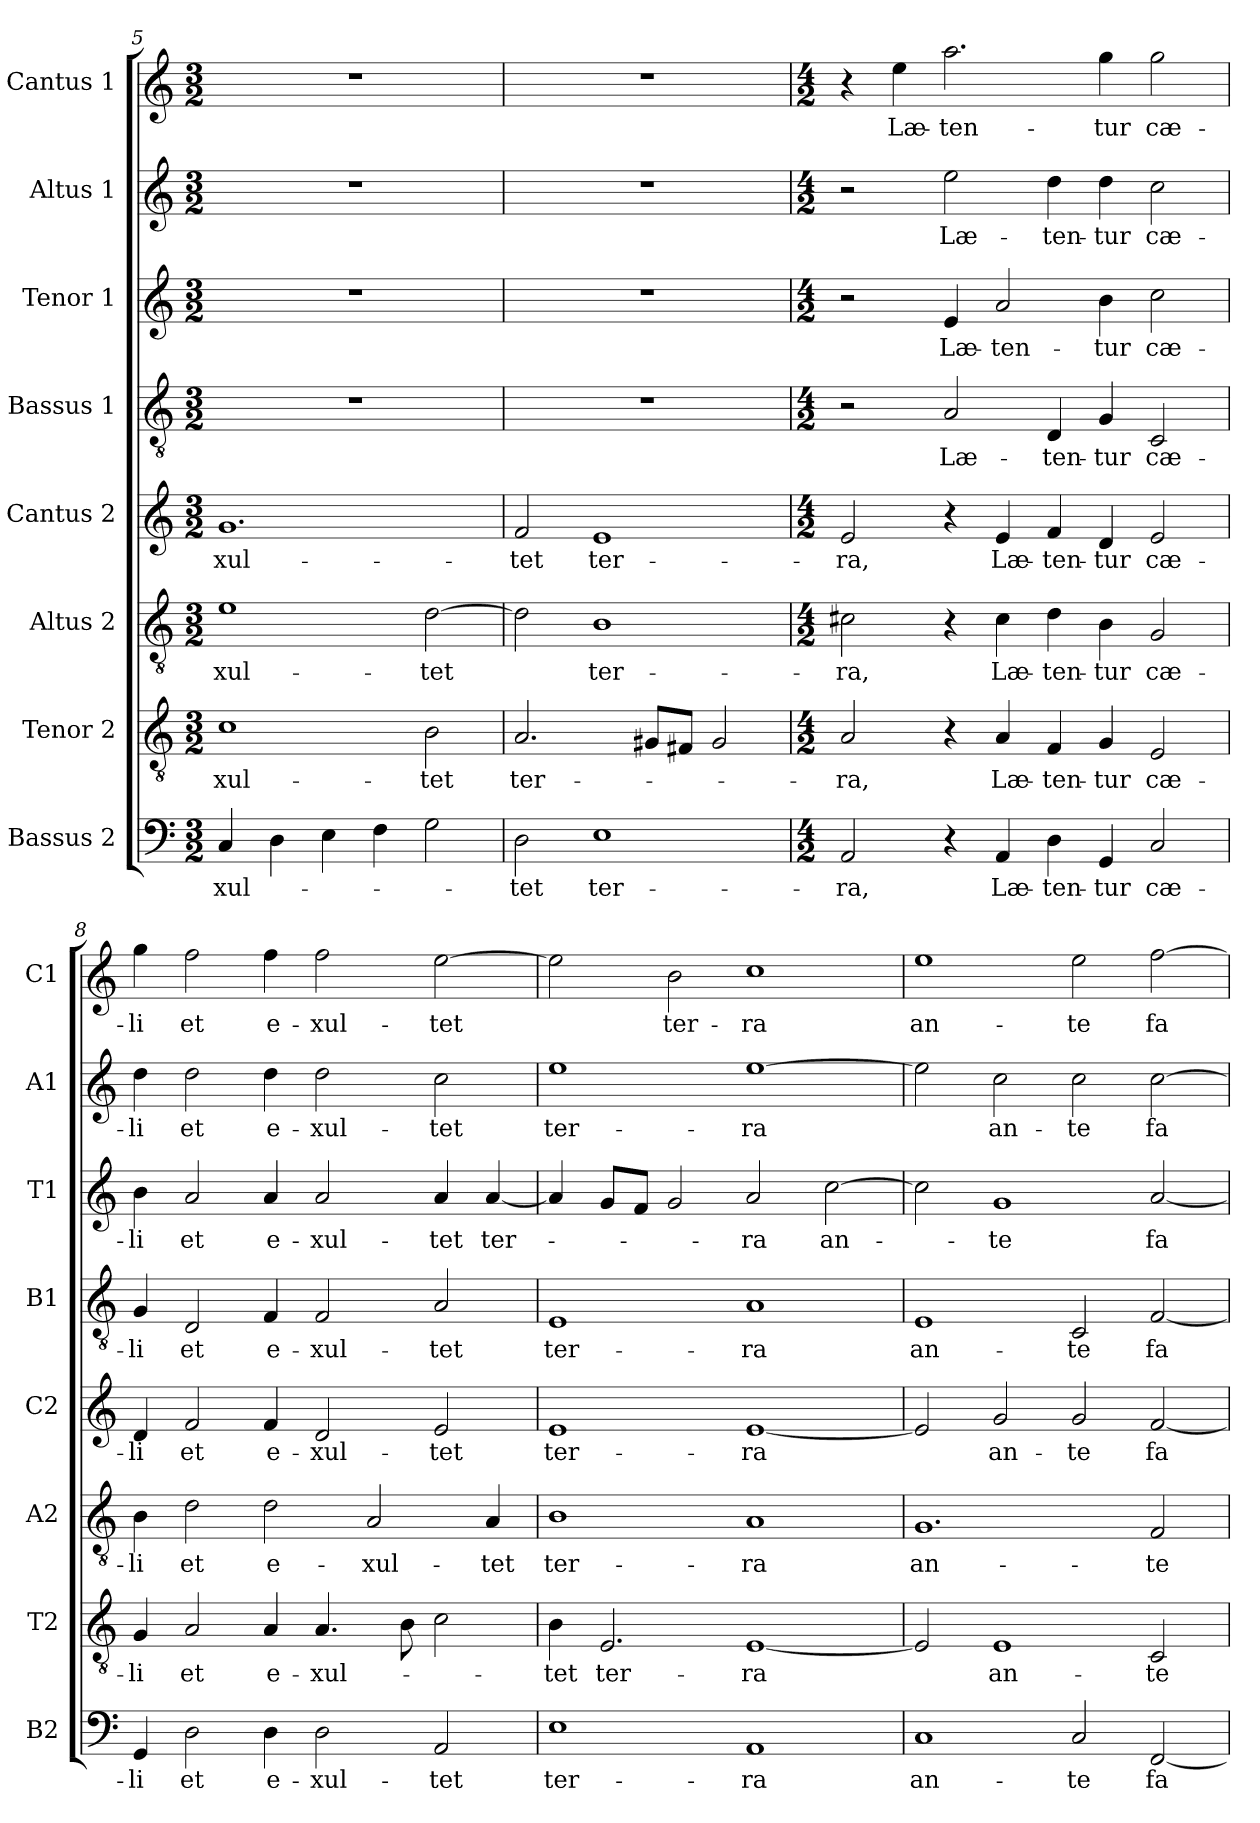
**kern	**text	**kern	**text	**kern	**text	**kern	**text	**kern	**text	**kern	**text	**kern	**text	**kern	**text
*part8	*part8	*part7	*part7	*part6	*part6	*part5	*part5	*part4	*part4	*part3	*part3	*part2	*part2	*part1	*part1
*staff8	*staff8	*staff7	*staff7	*staff6	*staff6	*staff5	*staff5	*staff4	*staff4	*staff3	*staff3	*staff2	*staff2	*staff1	*staff1
*I"Bassus 2	*	*I"Tenor 2	*	*I"Altus 2	*	*I"Cantus 2	*	*I"Bassus 1	*	*I"Tenor 1	*	*I"Altus 1	*	*I"Cantus 1	*
*I'B2	*	*I'T2	*	*I'A2	*	*I'C2	*	*I'B1	*	*I'T1	*	*I'A1	*	*I'C1	*
*clefF4	*	*clefGv2	*	*clefGv2	*	*clefG2	*	*clefGv2	*	*clefG2	*	*clefG2	*	*clefG2	*
*k[]	*	*k[]	*	*k[]	*	*k[]	*	*k[]	*	*k[]	*	*k[]	*	*k[]	*
*C:	*	*C:	*	*C:	*	*C:	*	*C:	*	*C:	*	*C:	*	*C:	*
*M3/2	*	*M3/2	*	*M3/2	*	*M3/2	*	*M3/2	*	*M3/2	*	*M3/2	*	*M3/2	*
=5	=5	=5	=5	=5	=5	=5	=5	=5	=5	=5	=5	=5	=5	=5	=5
!	!LO:LY:b	!	!LO:LY:b	!	!LO:LY:b	!	!LO:LY:b	!	!	!	!	!	!	!	!
4C/	-xul-	1c	-xul-	1e	-xul-	1.g	-xul-	1.r	.	1.r	.	1.r	.	1.r	.
4D\	.	.	.	.	.	.	.	.	.	.	.	.	.	.	.
4E\	.	.	.	.	.	.	.	.	.	.	.	.	.	.	.
4F\	.	.	.	.	.	.	.	.	.	.	.	.	.	.	.
!	!	!	!LO:LY:b	!	!LO:LY:b	!	!	!	!	!	!	!	!	!	!
2G\	.	2B\	-tet	[2d\	-tet	.	.	.	.	.	.	.	.	.	.
=6	=6	=6	=6	=6	=6	=6	=6	=6	=6	=6	=6	=6	=6	=6	=6
!	!LO:LY:b	!	!LO:LY:b	!	!	!	!LO:LY:b	!	!	!	!	!	!	!	!
2D\	-tet	2.A/	ter-	2d\]	.	2f/	-tet	1.r	.	1.r	.	1.r	.	1.r	.
!	!LO:LY:b	!	!	!	!LO:LY:b	!	!LO:LY:b	!	!	!	!	!	!	!	!
1E	ter-	.	.	1B	ter-	1e	ter-	.	.	.	.	.	.	.	.
.	.	8G#X/L	.	.	.	.	.	.	.	.	.	.	.	.	.
.	.	8F#X/J	.	.	.	.	.	.	.	.	.	.	.	.	.
.	.	2G#/	.	.	.	.	.	.	.	.	.	.	.	.	.
!!LO:LB:g=z
=7	=7	=7	=7	=7	=7	=7	=7	=7	=7	=7	=7	=7	=7	=7	=7
*M4/2	*	*M4/2	*	*M4/2	*	*M4/2	*	*M4/2	*	*M4/2	*	*M4/2	*	*M4/2	*
!	!LO:LY:b	!	!LO:LY:b	!	!LO:LY:b	!	!LO:LY:b	!	!	!	!	!	!	!	!
2AA/	-ra,	2A/	-ra,	2c#X\	-ra,	2e/	-ra,	2r	.	2r	.	2r	.	4r	.
!	!	!	!	!	!	!	!	!	!	!	!	!	!	!	!LO:LY:b
.	.	.	.	.	.	.	.	.	.	.	.	.	.	4ee\	Læ-
!	!	!	!	!	!	!	!	!	!LO:LY:b	!	!LO:LY:b	!	!LO:LY:b	!	!LO:LY:b
4r	.	4r	.	4r	.	4r	.	2A/	Læ-	4e/	Læ-	2ee\	Læ-	2.aa\	-ten-
!	!LO:LY:b	!	!LO:LY:b	!	!LO:LY:b	!	!LO:LY:b	!	!	!	!LO:LY:b	!	!	!	!
4AA/	Læ-	4A/	Læ-	4c#\	Læ-	4e/	Læ-	.	.	2a/	-ten-	.	.	.	.
!	!LO:LY:b	!	!LO:LY:b	!	!LO:LY:b	!	!LO:LY:b	!	!LO:LY:b	!	!	!	!LO:LY:b	!	!
4D\	-ten-	4F/	-ten-	4d\	-ten-	4f/	-ten-	4D/	-ten-	.	.	4dd\	-ten-	.	.
!	!LO:LY:b	!	!LO:LY:b	!	!LO:LY:b	!	!LO:LY:b	!	!LO:LY:b	!	!LO:LY:b	!	!LO:LY:b	!	!LO:LY:b
4GG/	-tur	4G/	-tur	4B\	-tur	4d/	-tur	4G/	-tur	4b\	-tur	4dd\	-tur	4gg\	-tur
!	!LO:LY:b	!	!LO:LY:b	!	!LO:LY:b	!	!LO:LY:b	!	!LO:LY:b	!	!LO:LY:b	!	!LO:LY:b	!	!LO:LY:b
2C/	cæ-	2E/	cæ-	2G/	cæ-	2e/	cæ-	2C/	cæ-	2cc\	cæ-	2cc\	cæ-	2gg\	cæ-
=8	=8	=8	=8	=8	=8	=8	=8	=8	=8	=8	=8	=8	=8	=8	=8
!	!LO:LY:b	!	!LO:LY:b	!	!LO:LY:b	!	!LO:LY:b	!	!LO:LY:b	!	!LO:LY:b	!	!LO:LY:b	!	!LO:LY:b
4GG/	-li	4G/	-li	4B\	-li	4d/	-li	4G/	-li	4b\	-li	4dd\	-li	4gg\	-li
!	!LO:LY:b	!	!LO:LY:b	!	!LO:LY:b	!	!LO:LY:b	!	!LO:LY:b	!	!LO:LY:b	!	!LO:LY:b	!	!LO:LY:b
2D\	et	2A/	et	2d\	et	2f/	et	2D/	et	2a/	et	2dd\	et	2ff\	et
!	!LO:LY:b	!	!LO:LY:b	!	!LO:LY:b	!	!LO:LY:b	!	!LO:LY:b	!	!LO:LY:b	!	!LO:LY:b	!	!LO:LY:b
4D\	e-	4A/	e-	2d\	e-	4f/	e-	4F/	e-	4a/	e-	4dd\	e-	4ff\	e-
!	!LO:LY:b	!	!LO:LY:b	!	!	!	!LO:LY:b	!	!LO:LY:b	!	!LO:LY:b	!	!LO:LY:b	!	!LO:LY:b
2D\	-xul-	4.A/	-xul-	.	.	2d/	-xul-	2F/	-xul-	2a/	-xul-	2dd\	-xul-	2ff\	-xul-
!	!	!	!	!	!LO:LY:b	!	!	!	!	!	!	!	!	!	!
.	.	.	.	2A/	-xul-	.	.	.	.	.	.	.	.	.	.
.	.	8B\	.	.	.	.	.	.	.	.	.	.	.	.	.
!	!LO:LY:b	!	!	!	!	!	!LO:LY:b	!	!LO:LY:b	!	!LO:LY:b	!	!LO:LY:b	!	!LO:LY:b
2AA/	-tet	2c\	.	.	.	2e/	-tet	2A/	-tet	4a/	-tet	2cc\	-tet	[2ee\	-tet
!	!	!	!	!	!LO:LY:b	!	!	!	!	!	!LO:LY:b	!	!	!	!
.	.	.	.	4A/	-tet	.	.	.	.	[4a/	ter-	.	.	.	.
=9	=9	=9	=9	=9	=9	=9	=9	=9	=9	=9	=9	=9	=9	=9	=9
!	!LO:LY:b	!	!LO:LY:b	!	!LO:LY:b	!	!LO:LY:b	!	!LO:LY:b	!	!	!	!LO:LY:b	!	!
1E	ter-	4B\	-tet	1B	ter-	1e	ter-	1E	ter-	4a/]	.	1ee	ter-	2ee\]	.
!	!	!	!LO:LY:b	!	!	!	!	!	!	!	!	!	!	!	!
.	.	2.E/	ter-	.	.	.	.	.	.	8g/L	.	.	.	.	.
.	.	.	.	.	.	.	.	.	.	8f/J	.	.	.	.	.
!	!	!	!	!	!	!	!	!	!	!	!	!	!	!	!LO:LY:b
.	.	.	.	.	.	.	.	.	.	2g/	.	.	.	2b\	ter-
!	!LO:LY:b	!	!LO:LY:b	!	!LO:LY:b	!	!LO:LY:b	!	!LO:LY:b	!	!LO:LY:b	!	!LO:LY:b	!	!LO:LY:b
1AA	-ra	[1E	-ra	1A	-ra	[1e	-ra	1A	-ra	2a/	-ra	[1ee	-ra	1cc	-ra
!	!	!	!	!	!	!	!	!	!	!	!LO:LY:b	!	!	!	!
.	.	.	.	.	.	.	.	.	.	[2cc\	an-	.	.	.	.
=10	=10	=10	=10	=10	=10	=10	=10	=10	=10	=10	=10	=10	=10	=10	=10
!	!LO:LY:b	!	!	!	!LO:LY:b	!	!	!	!LO:LY:b	!	!	!	!	!	!LO:LY:b
1C	an-	2E/]	.	1.G	an-	2e/]	.	1E	an-	2cc\]	.	2ee\]	.	1ee	an-
!	!	!	!LO:LY:b	!	!	!	!LO:LY:b	!	!	!	!LO:LY:b	!	!LO:LY:b	!	!
.	.	1E	an-	.	.	2g/	an-	.	.	1g	-te	2cc\	an-	.	.
!	!LO:LY:b	!	!	!	!	!	!LO:LY:b	!	!LO:LY:b	!	!	!	!LO:LY:b	!	!LO:LY:b
2C/	-te	.	.	.	.	2g/	-te	2C/	-te	.	.	2cc\	-te	2ee\	-te
!	!LO:LY:b	!	!LO:LY:b	!	!LO:LY:b	!	!LO:LY:b	!	!LO:LY:b	!	!LO:LY:b	!	!LO:LY:b	!	!LO:LY:b
[2FF/	fa-	2C/	-te	2F/	-te	[2f/	fa-	[2F/	fa-	[2a/	fa-	[2cc\	fa-	[2ff\	fa-
=	=	=	=	=	=	=	=	=	=	=	=	=	=	=	=
*-	*-	*-	*-	*-	*-	*-	*-	*-	*-	*-	*-	*-	*-	*-	*-
